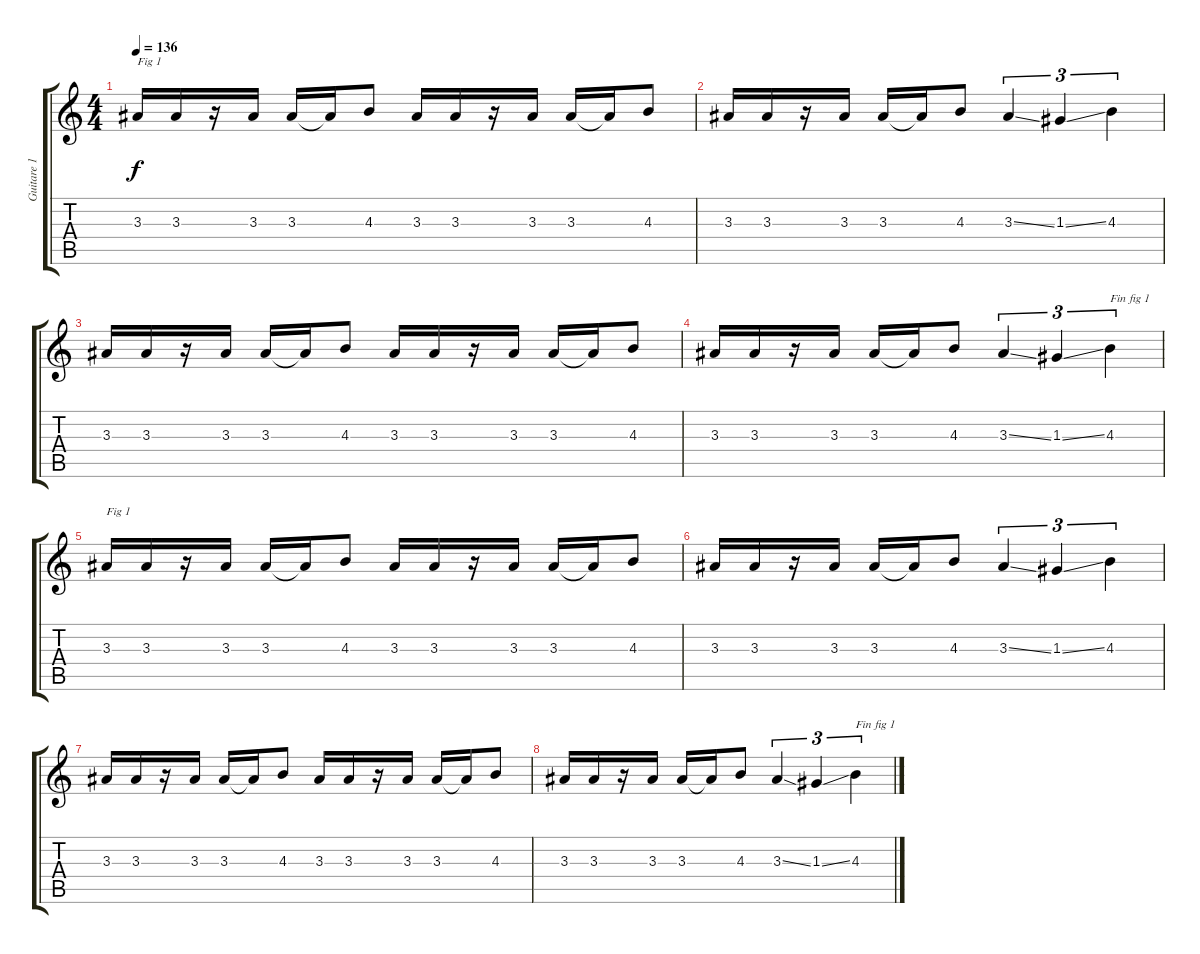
\track ("Guitare 1" "Guitare 1") {instrument distortionguitar}
\staff {score tabs}
\tuning (E4 B3 G3 D3 A2 E2) {hide}
\ts (4 4)
\tempo 136
\clef g2
\ks c
3.3.16{txt "Fig 1" dy f} 3.3.16 r.16 3.3.16 3.3.16 3.3{t}.16 4.3.8 3.3.16 3.3.16 r.16 3.3.16 3.3.16 3.3{t}.16 4.3.8 |
3.3.16 3.3.16 r.16 3.3.16 3.3.16 3.3{t}.16 4.3.8 3.3{ss}.4{tu (3 2)} 1.3{ss}.4{tu (3 2)} 4.3.4{tu (3 2)} |
3.3.16 3.3.16 r.16 3.3.16 3.3.16 3.3{t}.16 4.3.8 3.3.16 3.3.16 r.16 3.3.16 3.3.16 3.3{t}.16 4.3.8 |
3.3.16 3.3.16 r.16 3.3.16 3.3.16 3.3{t}.16 4.3.8 3.3{ss}.4{tu (3 2)} 1.3{ss}.4{tu (3 2)} 4.3.4{tu (3 2) txt "Fin fig 1"} |
3.3.16{txt "Fig 1"} 3.3.16 r.16 3.3.16 3.3.16 3.3{t}.16 4.3.8 3.3.16 3.3.16 r.16 3.3.16 3.3.16 3.3{t}.16 4.3.8 |
3.3.16 3.3.16 r.16 3.3.16 3.3.16 3.3{t}.16 4.3.8 3.3{ss}.4{tu (3 2)} 1.3{ss}.4{tu (3 2)} 4.3.4{tu (3 2)} |
3.3.16 3.3.16 r.16 3.3.16 3.3.16 3.3{t}.16 4.3.8 3.3.16 3.3.16 r.16 3.3.16 3.3.16 3.3{t}.16 4.3.8 |
3.3.16 3.3.16 r.16 3.3.16 3.3.16 3.3{t}.16 4.3.8 3.3{ss}.4{tu (3 2)} 1.3{ss}.4{tu (3 2)} 4.3.4{tu (3 2) txt "Fin fig 1"}
